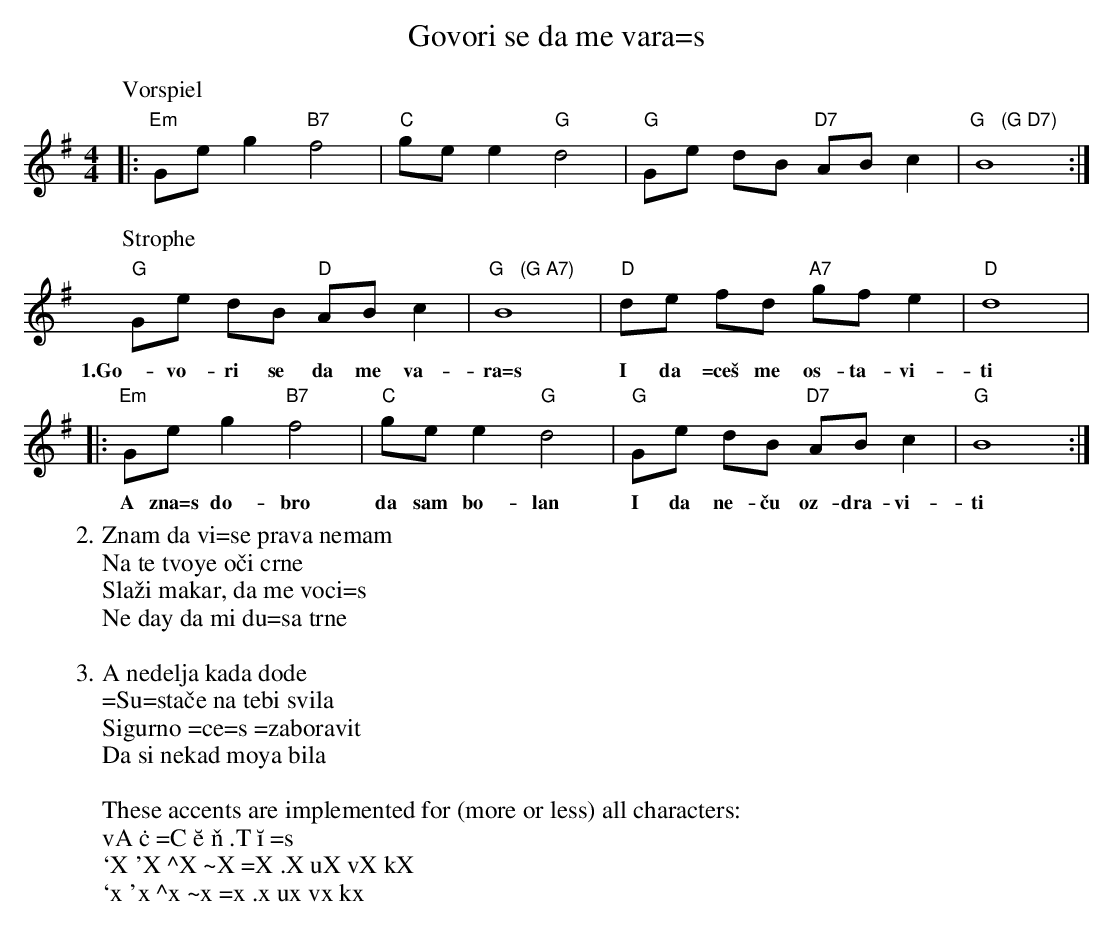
X:1
T:Govori se da me vara\=s
M:4/4
L:1/8
K:G
P:Vorspiel
|: "Em"Ge g2 "B7"f4 | "C"ge e2 "G"d4 | "G"Ge dB "D7"AB c2 | "G   (G D7)"B8 :|
P:Strophe
"G"Ge dB "D"AB c2 | "G   (G A7)" B8 | "D"de fd "A7"gf e2 | "D"d8 |
w:1.Go-vo-ri se da me va-ra\=s I da \=ce\vs me os-ta-vi-ti
|: "Em"Ge g2 "B7"f4 | "C"ge e2 "G"d4 | "G"Ge dB "D7"AB c2 | "G"B8 :|
w: A zna\=s do-bro da sam bo-lan I da ne-\vcu oz-dra-vi-ti
W:2.Znam da vi\=se prava nemam
W:Na te tvoye o\vci crne
W:Sla\vzi makar, da me voci\=s
W:Ne day da mi du\=sa trne
W:
W:3.A nedelja kada dode
W:\=Su\=sta\vce na tebi svila
W:Sigurno \=ce\=s \=zaboravit
W:Da si nekad moya bila
W:
W:These accents are implemented for (more or less) all characters:
W:\vA \.c \=C \ue \vn \.T \ui \=s
W: \`X \'X \^X \~X \=X \.X \uX \vX \kX
W: \`x \'x \^x \~x \=x \.x \ux \vx \kx
